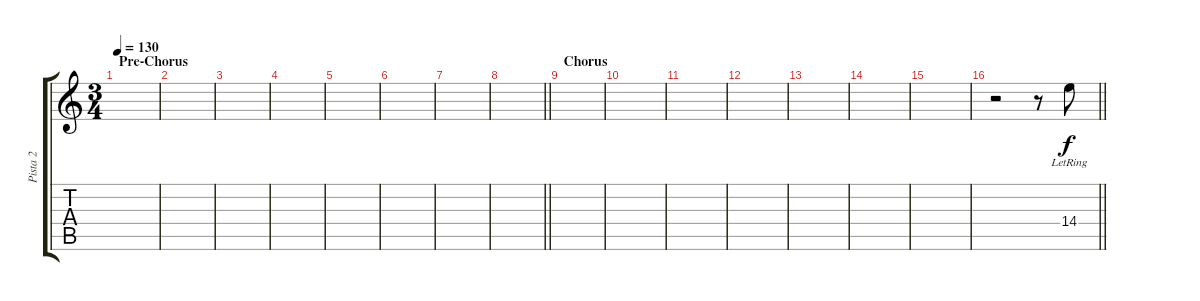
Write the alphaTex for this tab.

\track ("Pista 2" "Pista 2") {instrument acousticguitarsteel}
\staff {score tabs}
\tuning (E4 B3 G3 D3 A2 E2) {hide}
\ts (3 4)
\section ("" "Pre-Chorus")
\tempo 130
\clef g2
\ks c
|
|
|
|
|
|
|
\barLineRight lightlight
|
\section ("" "Chorus")
|
|
|
|
|
|
|
\barLineRight lightlight
r.2 r.8 14.4{lr}.8
